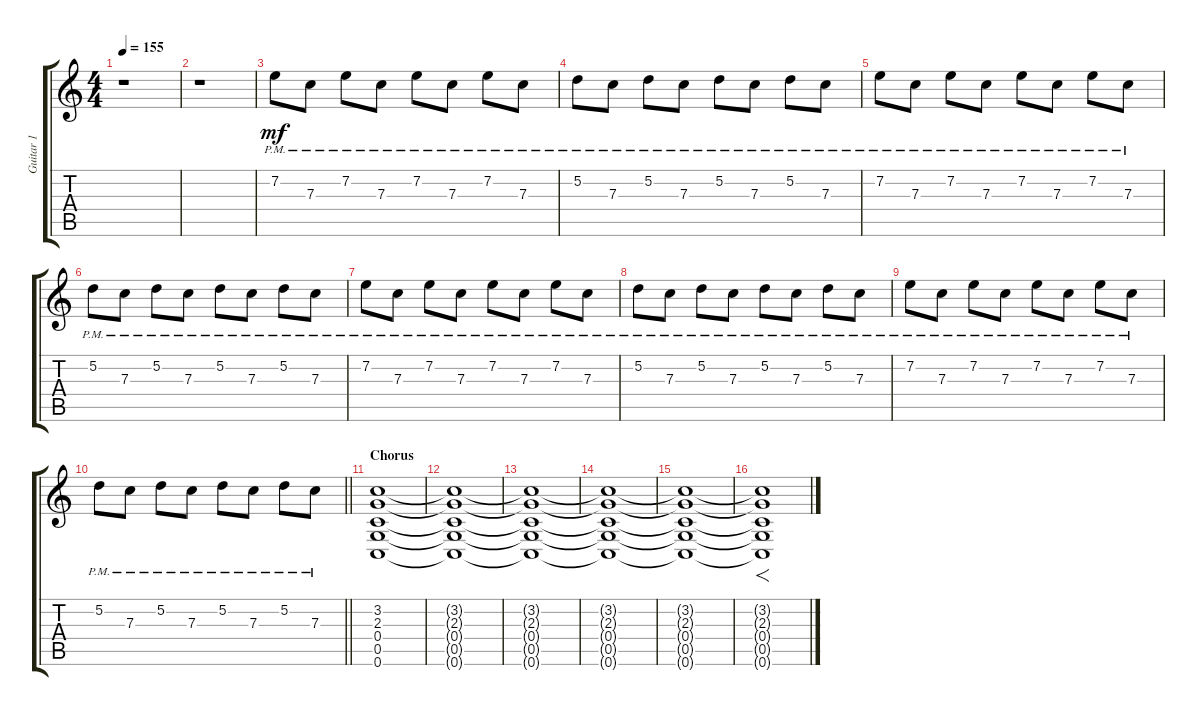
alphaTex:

\track ("Guitar 1" "Guitar 1") {instrument overdrivenguitar}
\staff {score tabs}
\tuning (D4 A3 F3 C3 G2 C2) {hide}
\ts (4 4)
\tempo 155
\clef g2
\ks c
r.1{dy mf} |
r.1 |
7.2{pm}.8 7.3{pm}.8 7.2{pm}.8 7.3{pm}.8 7.2{pm}.8 7.3{pm}.8 7.2{pm}.8 7.3{pm}.8 |
5.2{pm}.8 7.3{pm}.8 5.2{pm}.8 7.3{pm}.8 5.2{pm}.8 7.3{pm}.8 5.2{pm}.8 7.3{pm}.8 |
7.2{pm}.8 7.3{pm}.8 7.2{pm}.8 7.3{pm}.8 7.2{pm}.8 7.3{pm}.8 7.2{pm}.8 7.3{pm}.8 |
5.2{pm}.8 7.3{pm}.8 5.2{pm}.8 7.3{pm}.8 5.2{pm}.8 7.3{pm}.8 5.2{pm}.8 7.3{pm}.8 |
7.2{pm}.8 7.3{pm}.8 7.2{pm}.8 7.3{pm}.8 7.2{pm}.8 7.3{pm}.8 7.2{pm}.8 7.3{pm}.8 |
5.2{pm}.8 7.3{pm}.8 5.2{pm}.8 7.3{pm}.8 5.2{pm}.8 7.3{pm}.8 5.2{pm}.8 7.3{pm}.8 |
7.2{pm}.8 7.3{pm}.8 7.2{pm}.8 7.3{pm}.8 7.2{pm}.8 7.3{pm}.8 7.2{pm}.8 7.3{pm}.8 |
\barLineRight lightlight
5.2{pm}.8 7.3{pm}.8 5.2{pm}.8 7.3{pm}.8 5.2{pm}.8 7.3{pm}.8 5.2{pm}.8 7.3{pm}.8 |
\section ("" "Chorus")
(3.2 2.3 0.4 0.5 0.6).1 |
(3.2{t} 2.3{t} 0.4{t} 0.5{t} 0.6{t}).1 |
(3.2{t} 2.3{t} 0.4{t} 0.5{t} 0.6{t}).1 |
(3.2{t} 2.3{t} 0.4{t} 0.5{t} 0.6{t}).1 |
(3.2{t} 2.3{t} 0.4{t} 0.5{t} 0.6{t}).1 |
(3.2{t} 2.3{t} 0.4{t} 0.5{t} 0.6{t}).1{f}
